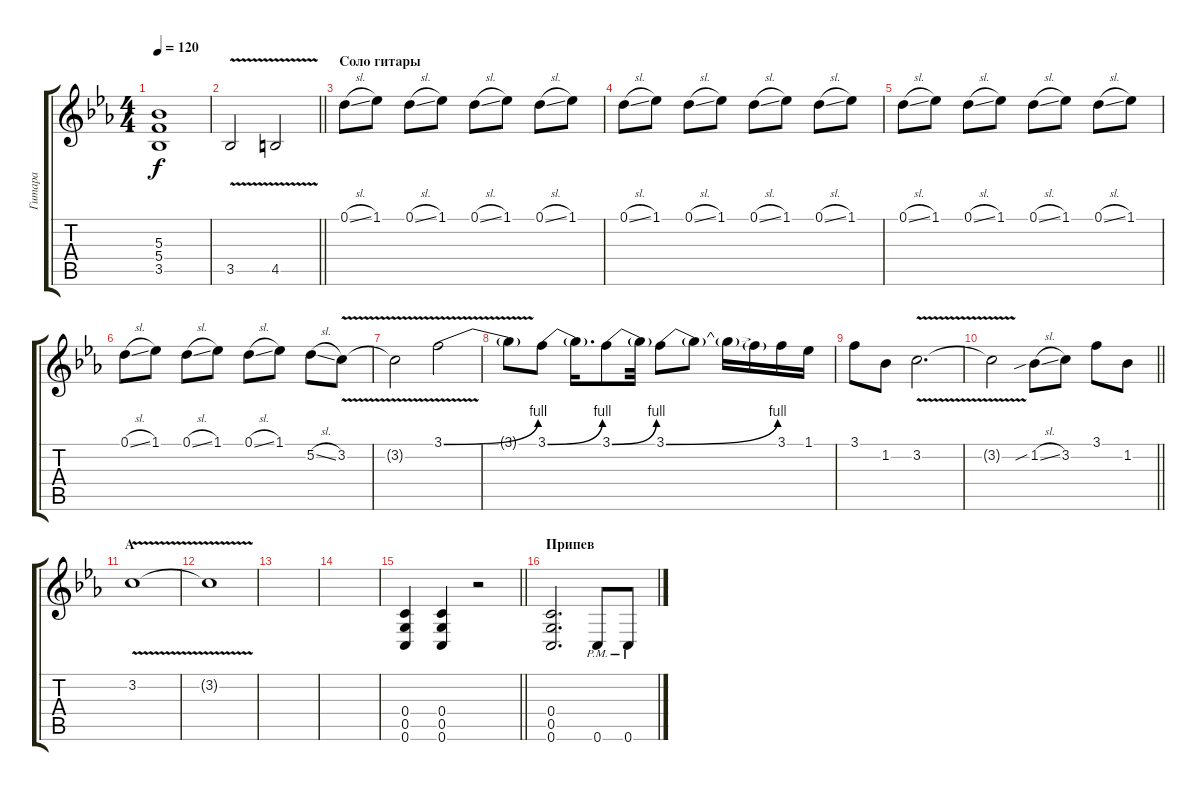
\track ("Гитара" "Гитара") {instrument distortionguitar}
\staff {score tabs}
\tuning (D4 A3 F3 C3 G2 C2) {hide}
\ts (4 4)
\tempo 120
\clef g2
\ks cminor
(5.3 5.4 3.5).1{dy f} |
\barLineRight lightlight
3.5{v}.2 4.5{v}.2 |
\section ("" "Соло гитары")
0.1{sl}.8 1.1.8 0.1{sl}.8 1.1.8 0.1{sl}.8 1.1.8 0.1{sl}.8 1.1.8 |
0.1{sl}.8 1.1.8 0.1{sl}.8 1.1.8 0.1{sl}.8 1.1.8 0.1{sl}.8 1.1.8 |
0.1{sl}.8 1.1.8 0.1{sl}.8 1.1.8 0.1{sl}.8 1.1.8 0.1{sl}.8 1.1.8 |
0.1{sl}.8 1.1.8 0.1{sl}.8 1.1.8 0.1{sl}.8 1.1.8 5.2{sl}.8 3.2{v}.8 |
3.2{t}.2 3.1{be (bend 0 0 60 4) v}.2 |
3.1{t}.8 3.1{be (bend 0 0 60 4)}.8 3.1{t}.16{d} 3.1{be (bend 0 0 60 4)}.8 3.1{t}.32 3.1{be (bend 0 0 60 4)}.8 3.1{t}.8 3.1{t}.16 3.1{t}.16 3.1.16 1.1.16 |
3.1.8 1.2.8 3.2{v}.2{d} |
\barLineRight lightlight
3.2{t}.2 1.2{sib sl}.8 3.2.8 3.1.8 1.2.8 |
\section ("" "А")
3.2{v}.1 |
3.2{t}.1 |
|
|
\barLineRight lightlight
(0.4 0.5 0.6).4 (0.4 0.5 0.6).4 r.2 |
\section ("" "Припев")
(0.4 0.5 0.6).2{d} 0.6{pm}.8 0.6{pm}.8
